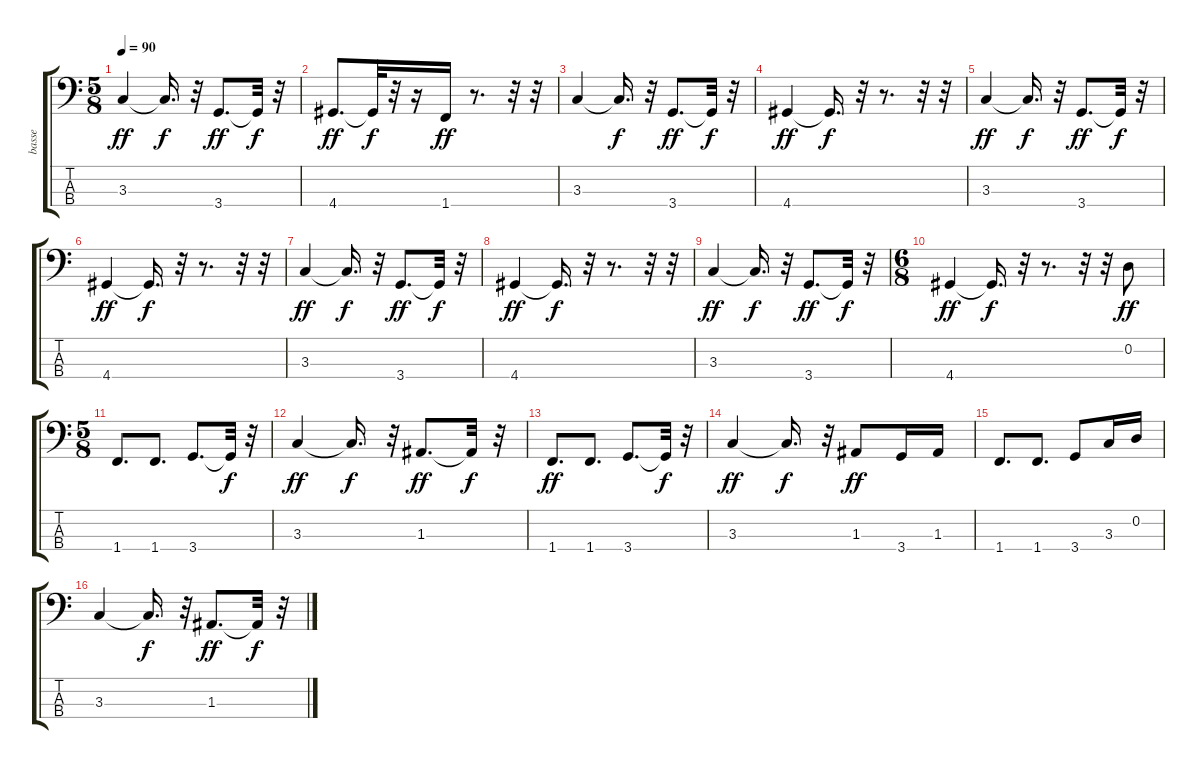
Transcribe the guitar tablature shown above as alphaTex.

\track ("basse" "basse") {instrument electricbassfinger}
\staff {score tabs}
\tuning (G2 D2 A1 E1) {hide}
\ts (5 8)
\tempo 90
\clef f4
\ks c
3.3.4{dy ff} 3.3{t}.16{d dy f} r.32 3.4.8{d dy ff} 3.4{t}.32{dy f} r.32 |
4.4.8{d dy ff} 4.4{t}.32{dy f} r.32 r.16 1.4.16{dy ff} r.8{d} r.32 r.32 |
3.3.4 3.3{t}.16{d dy f} r.32 3.4.8{d dy ff} 3.4{t}.32{dy f} r.32 |
4.4.4{dy ff} 4.4{t}.16{d dy f} r.32 r.8{d} r.32 r.32 |
3.3.4{dy ff} 3.3{t}.16{d dy f} r.32 3.4.8{d dy ff} 3.4{t}.32{dy f} r.32 |
4.4.4{dy ff} 4.4{t}.16{d dy f} r.32 r.8{d} r.32 r.32 |
3.3.4{dy ff} 3.3{t}.16{d dy f} r.32 3.4.8{d dy ff} 3.4{t}.32{dy f} r.32 |
4.4.4{dy ff} 4.4{t}.16{d dy f} r.32 r.8{d} r.32 r.32 |
3.3.4{dy ff} 3.3{t}.16{d dy f} r.32 3.4.8{d dy ff} 3.4{t}.32{dy f} r.32 |
\ts (6 8)
4.4.4{dy ff} 4.4{t}.16{d dy f} r.32 r.8{d} r.32 r.32 0.2.8{dy ff} |
\ts (5 8)
1.4.8{d} 1.4.8{d} 3.4.8{d} 3.4{t}.32{dy f} r.32 |
3.3.4{dy ff} 3.3{t}.16{d dy f} r.32 1.3.8{d dy ff} 1.3{t}.32{dy f} r.32 |
1.4.8{d dy ff} 1.4.8{d} 3.4.8{d} 3.4{t}.32{dy f} r.32 |
3.3.4{dy ff} 3.3{t}.16{d dy f} r.32 1.3.8{dy ff} 3.4.16 1.3.16 |
1.4.8{d} 1.4.8{d} 3.4.8 3.3.16 0.2.16 |
3.3.4 3.3{t}.16{d dy f} r.32 1.3.8{d dy ff} 1.3{t}.32{dy f} r.32
